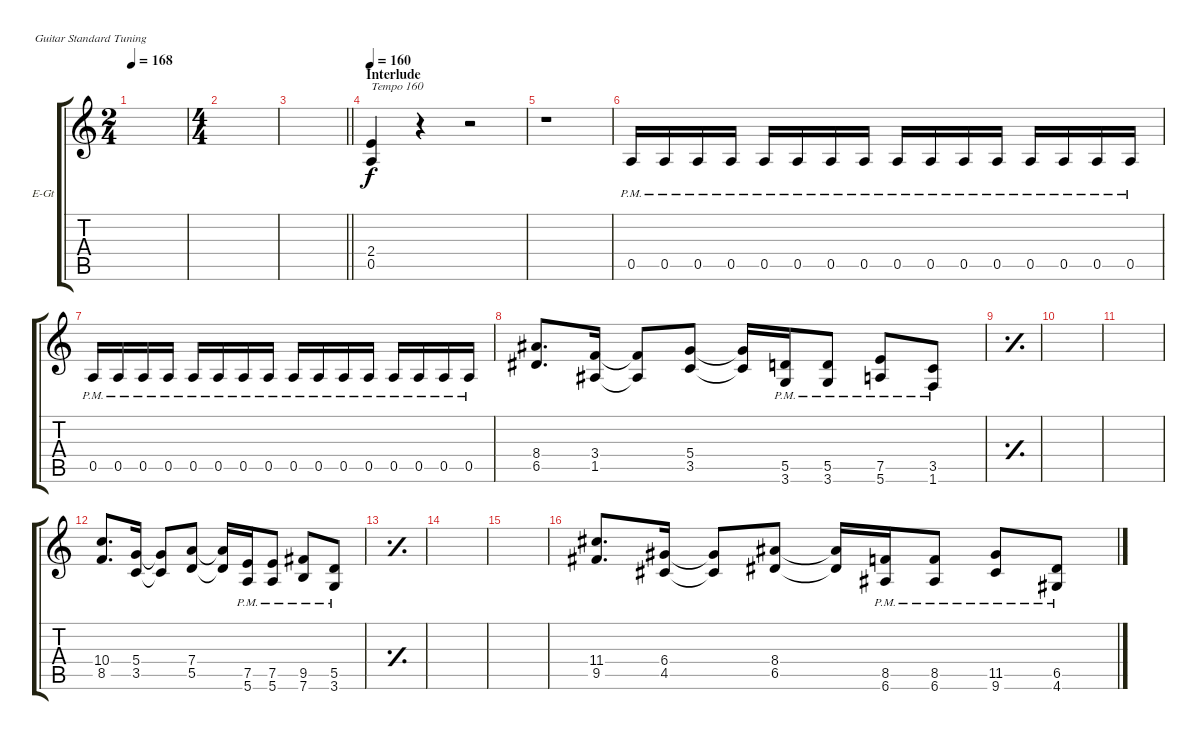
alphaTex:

\bracketExtendMode groupsimilarinstruments
\firstSystemTrackNameOrientation horizontal
\otherSystemsTrackNameOrientation horizontal
\track ("Guitar II" "E-Gt") {instrument distortionguitar}
\staff {score tabs}
\tuning (E4 B3 G3 D3 A2 E2)
\ts (2 4)
\beaming (8 2 2)
\tempo 168
\clef g2
\ks c
|
\ts (4 4)
\beaming (8 2 2 2 2)
|
\barLineRight lightlight
|
\section ("" "Interlude")
\tempo 160
(2.4 0.5).4{txt "Tempo 160"} r.4 r.2 |
r.1 |
0.5{pm}.16 0.5{pm}.16 0.5{pm}.16 0.5{pm}.16 0.5{pm}.16 0.5{pm}.16 0.5{pm}.16 0.5{pm}.16 0.5{pm}.16 0.5{pm}.16 0.5{pm}.16 0.5{pm}.16 0.5{pm}.16 0.5{pm}.16 0.5{pm}.16 0.5{pm}.16 |
0.5{pm}.16 0.5{pm}.16 0.5{pm}.16 0.5{pm}.16 0.5{pm}.16 0.5{pm}.16 0.5{pm}.16 0.5{pm}.16 0.5{pm}.16 0.5{pm}.16 0.5{pm}.16 0.5{pm}.16 0.5{pm}.16 0.5{pm}.16 0.5{pm}.16 0.5{pm}.16 |
(8.4 6.5).8{d} (3.4 1.5).16 (3.4{t} 1.5{t}).8 (5.4 3.5).8 (5.4{t} 3.5{t}).16 (5.5{pm} 3.6{pm}).16 (5.5{pm} 3.6{pm}).8 (7.5{pm} 5.6{pm}).8 (3.5{pm} 1.6{pm}).8 |
\simile simple
|
|
|
\simile none
(10.4 8.5).8{d} (5.4 3.5).16 (5.4{t} 3.5{t}).8 (7.4 5.5).8 (7.4{t} 5.5{t}).16 (7.5{pm} 5.6{pm}).16 (7.5{pm} 5.6{pm}).8 (9.5{pm} 7.6{pm}).8 (5.5{pm} 3.6{pm}).8 |
\simile simple
|
|
|
\simile none
(11.4 9.5).8{d} (6.4 4.5).16 (6.4{t} 4.5{t}).8 (8.4 6.5).8 (8.4{t} 6.5{t}).16 (8.5{pm} 6.6{pm}).16 (8.5{pm} 6.6{pm}).8 (11.5{pm} 9.6{pm}).8 (6.5{pm} 4.6{pm}).8
